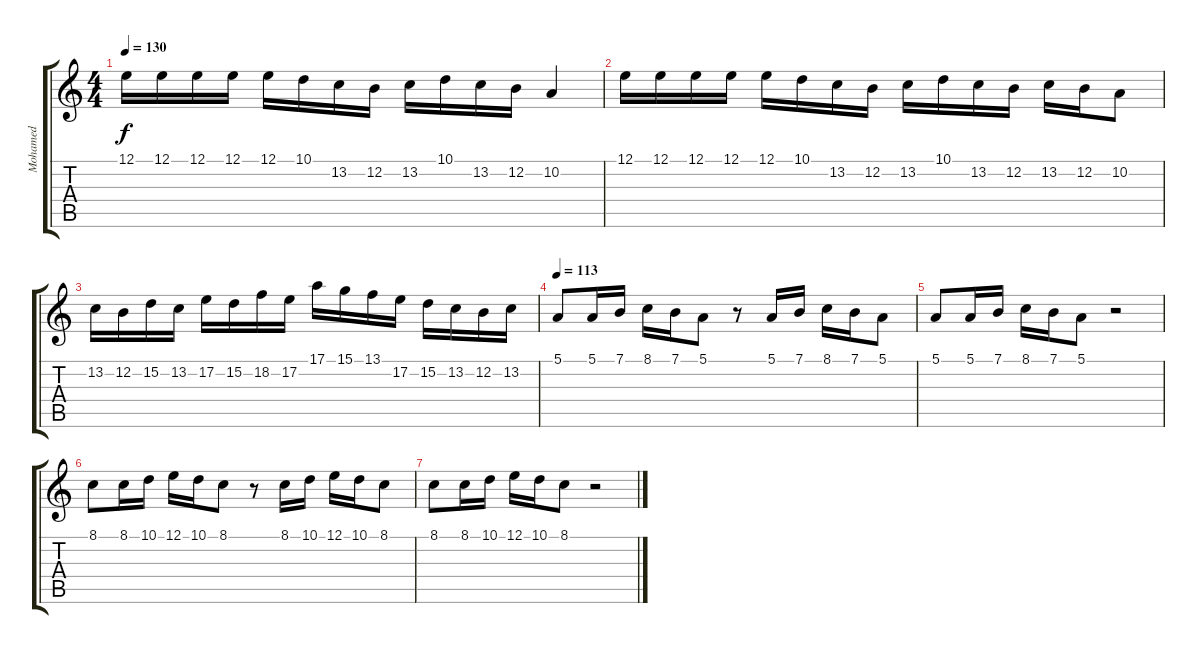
\track ("Mohamed" "Mohamed") {instrument violin}
\staff {score tabs}
\tuning (E4 B3 G3 D3 A2 E2) {hide}
\ts (4 4)
\tempo 130
\clef g2
\ks c
12.1.16{dy f} 12.1.16 12.1.16 12.1.16 12.1.16 10.1.16 13.2.16 12.2.16 13.2.16 10.1.16 13.2.16 12.2.16 10.2.4 |
12.1.16 12.1.16 12.1.16 12.1.16 12.1.16 10.1.16 13.2.16 12.2.16 13.2.16 10.1.16 13.2.16 12.2.16 13.2.16 12.2.16 10.2.8 |
13.2.16 12.2.16 15.2.16 13.2.16 17.2.16 15.2.16 18.2.16 17.2.16 17.1.16 15.1.16 13.1.16 17.2.16 15.2.16 13.2.16 12.2.16 13.2.16 |
\tempo 113
5.1.8 5.1.16 7.1.16 8.1.16 7.1.16 5.1.8 r.8 5.1.16 7.1.16 8.1.16 7.1.16 5.1.8 |
5.1.8 5.1.16 7.1.16 8.1.16 7.1.16 5.1.8 r.2 |
8.1.8 8.1.16 10.1.16 12.1.16 10.1.16 8.1.8 r.8 8.1.16 10.1.16 12.1.16 10.1.16 8.1.8 |
8.1.8 8.1.16 10.1.16 12.1.16 10.1.16 8.1.8 r.2
